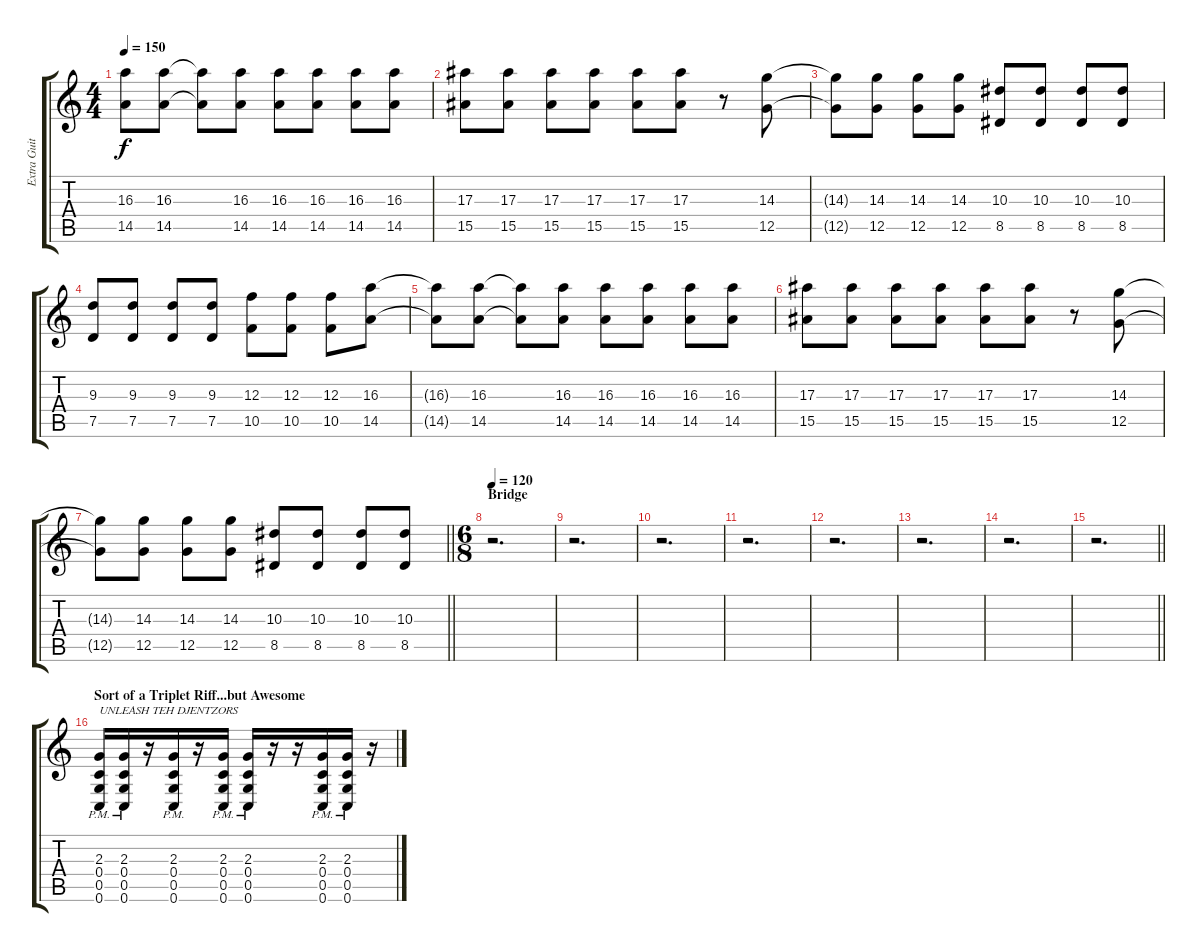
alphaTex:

\track ("Extra Guitar (Played Live by Alex)" "Extra Guit") {instrument distortionguitar}
\staff {score tabs}
\tuning (D4 A3 F3 C3 G2 C2) {hide}
\ts (4 4)
\tempo 150
\clef g2
\ks c
(16.3{t} 14.5{t}).8{dy f} (16.3 14.5).8 (16.3{t} 14.5{t}).8 (16.3 14.5).8 (16.3 14.5).8 (16.3 14.5).8 (16.3 14.5).8 (16.3 14.5).8 |
(17.3 15.5).8 (17.3 15.5).8 (17.3 15.5).8 (17.3 15.5).8 (17.3 15.5).8 (17.3 15.5).8 r.8 (14.3 12.5).8 |
(14.3{t} 12.5{t}).8 (14.3 12.5).8 (14.3 12.5).8 (14.3 12.5).8 (10.3 8.5).8 (10.3 8.5).8 (10.3 8.5).8 (10.3 8.5).8 |
(9.3 7.5).8 (9.3 7.5).8 (9.3 7.5).8 (9.3 7.5).8 (12.3 10.5).8 (12.3 10.5).8 (12.3 10.5).8 (16.3 14.5).8 |
(16.3{t} 14.5{t}).8 (16.3 14.5).8 (16.3{t} 14.5{t}).8 (16.3 14.5).8 (16.3 14.5).8 (16.3 14.5).8 (16.3 14.5).8 (16.3 14.5).8 |
(17.3 15.5).8 (17.3 15.5).8 (17.3 15.5).8 (17.3 15.5).8 (17.3 15.5).8 (17.3 15.5).8 r.8 (14.3 12.5).8 |
\barLineRight lightlight
(14.3{t} 12.5{t}).8 (14.3 12.5).8 (14.3 12.5).8 (14.3 12.5).8 (10.3 8.5).8 (10.3 8.5).8 (10.3 8.5).8 (10.3 8.5).8 |
\ts (6 8)
\section ("" "Bridge")
\tempo 120
r.2{d} |
r.2{d} |
r.2{d} |
r.2{d} |
r.2{d} |
r.2{d} |
r.2{d} |
\barLineRight lightlight
r.2{d} |
\section ("" "Sort of a Triplet Riff...but Awesome")
(2.3{pm} 0.4{pm} 0.5{pm} 0.6{pm}).16{txt "UNLEASH TEH DJENTZORS" volume 15 balance 0 instrument distortionguitar} (2.3{pm} 0.4{pm} 0.5{pm} 0.6{pm}).16 r.16 (2.3{pm} 0.4{pm} 0.5{pm} 0.6{pm}).16 r.16 (2.3{pm} 0.4{pm} 0.5{pm} 0.6{pm}).16 (2.3{pm} 0.4{pm} 0.5{pm} 0.6{pm}).16 r.16 r.16 (2.3{pm} 0.4{pm} 0.5{pm} 0.6{pm}).16 (2.3{pm} 0.4{pm} 0.5{pm} 0.6{pm}).16 r.16
